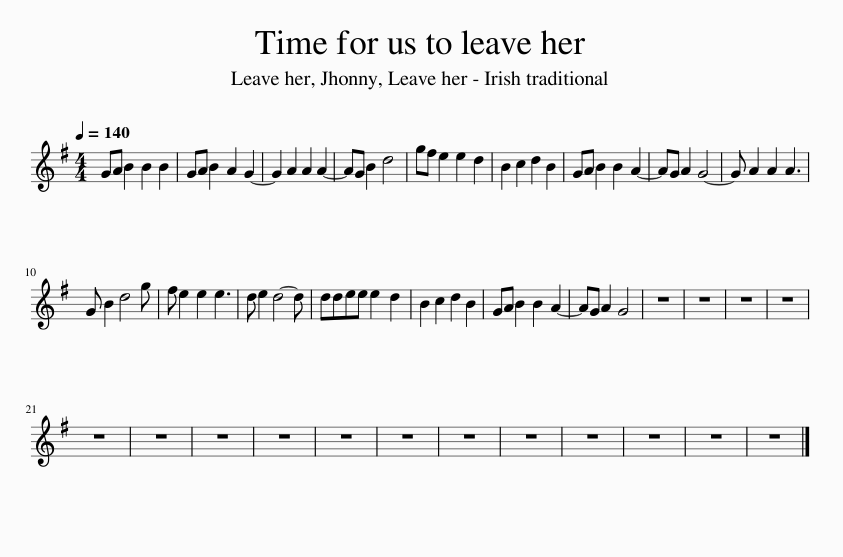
X:1
L:1/8
Q:1/4=140
M:4/4
I:linebreak $
K:G
V:1 treble
V:1
 GA B2 B2 B2 | GA B2 A2 G2- | G2 A2 A2 A2- | AG B2 d4 | gf e2 e2 d2 | %5
 B2 c2 d2 B2 | GA B2 B2 A2- | AG A2 G4- | G A2 A2 A3 |$ G B2 d4 g | %10
 f e2 e2 e3 | d e2 d4- d | ddee e2 d2 | B2 c2 d2 B2 | GA B2 B2 A2- | %15
 AG A2 G4 | z8 | z8 | z8 | z8 |$ %20
 z8 | z8 | z8 | z8 | z8 | %25
 z8 | z8 | z8 | z8 | z8 | %30
 z8 | z8 |] %32
